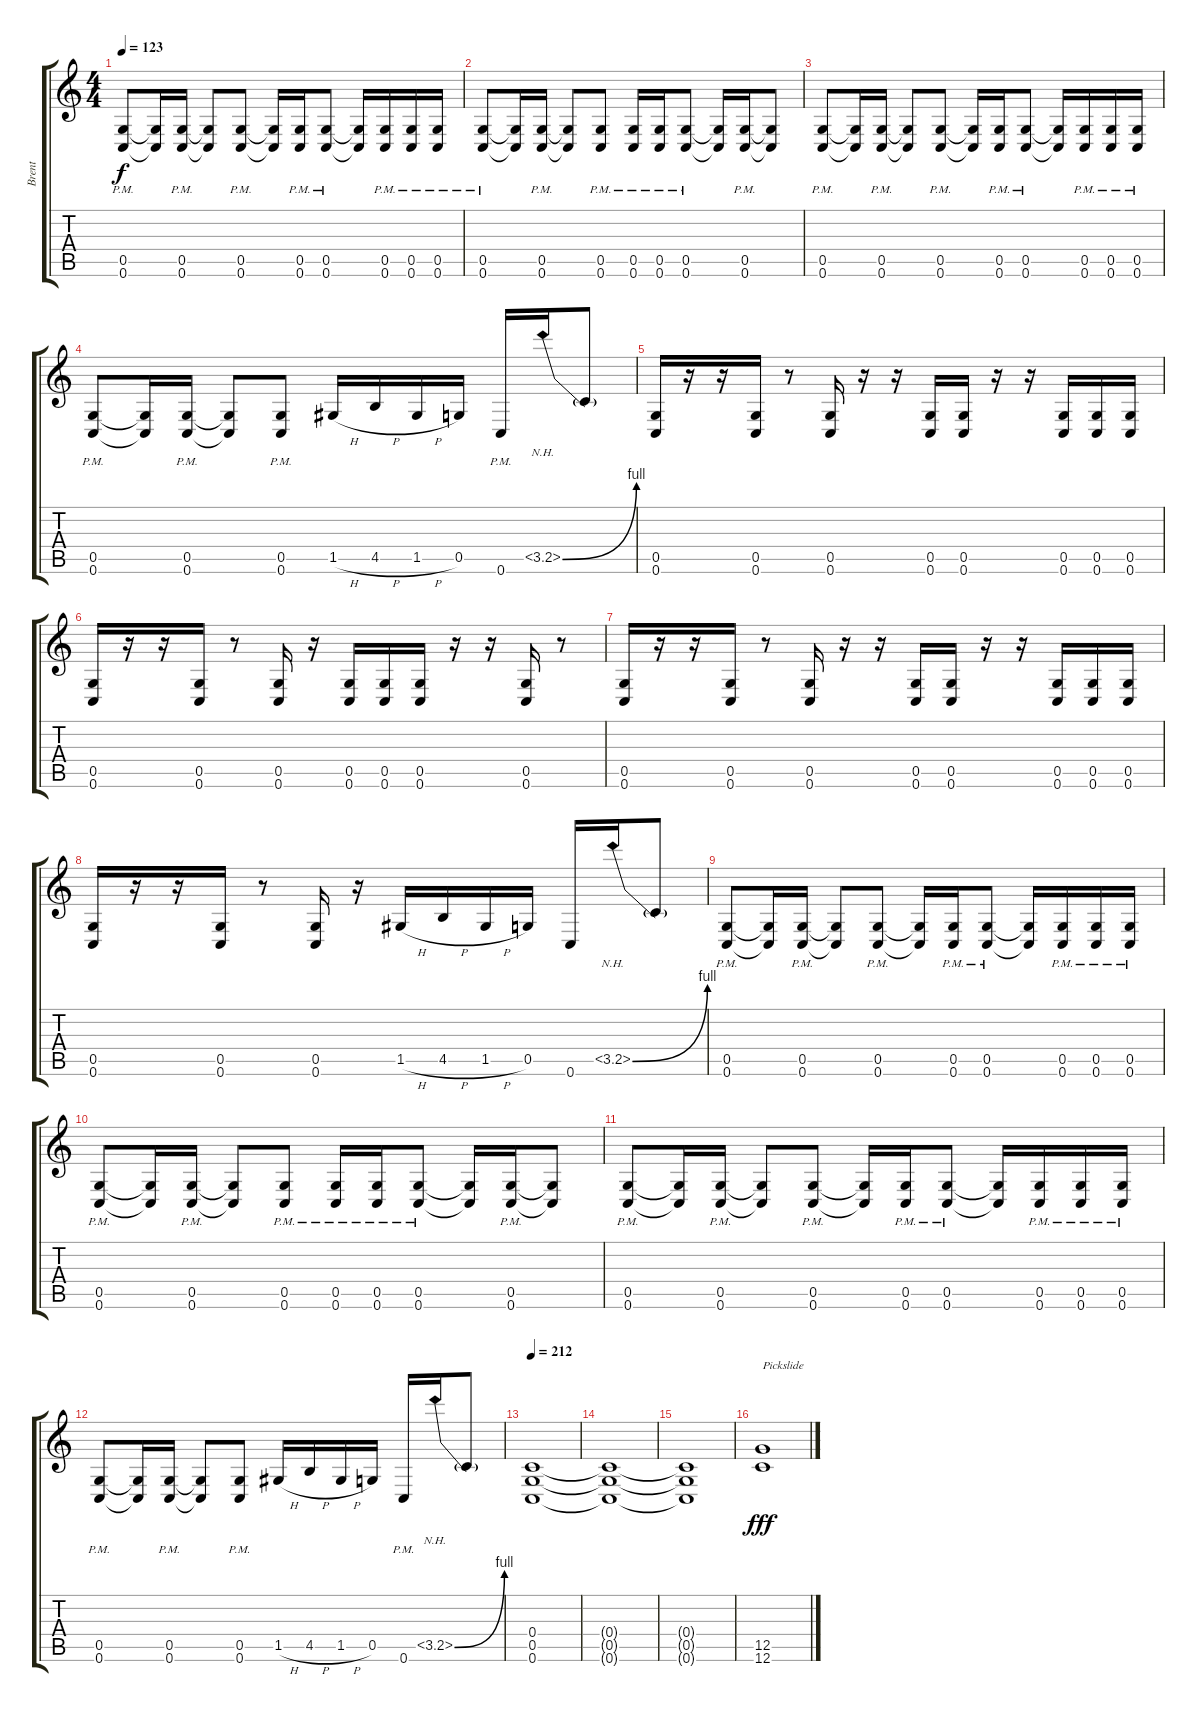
\track ("Brent" "Brent") {instrument distortionguitar}
\staff {score tabs}
\tuning (D4 A3 F3 C3 G2 C2) {hide}
\ts (4 4)
\tempo 123
\clef g2
\ks c
(0.5{pm} 0.6{pm}).8{dy f} (0.5{t} 0.6{t}).16 (0.5{pm} 0.6{pm}).16 (0.5{t} 0.6{t}).8 (0.5{pm} 0.6{pm}).8 (0.5{t} 0.6{t}).16 (0.5{pm} 0.6{pm}).16 (0.5{pm} 0.6{pm}).8 (0.5{t} 0.6{t}).16 (0.5{pm} 0.6{pm}).16 (0.5{pm} 0.6{pm}).16 (0.5{pm} 0.6{pm}).16 |
(0.5{pm} 0.6{pm}).8 (0.5{t} 0.6{t}).16 (0.5{pm} 0.6{pm}).16 (0.5{t} 0.6{t}).8 (0.5{pm} 0.6{pm}).8 (0.5{pm} 0.6{pm}).16 (0.5{pm} 0.6{pm}).16 (0.5{pm} 0.6{pm}).8 (0.5{t} 0.6{t}).16 (0.5{pm} 0.6{pm}).16 (0.5{t} 0.6{t}).8 |
(0.5{pm} 0.6{pm}).8 (0.5{t} 0.6{t}).16 (0.5{pm} 0.6{pm}).16 (0.5{t} 0.6{t}).8 (0.5{pm} 0.6{pm}).8 (0.5{t} 0.6{t}).16 (0.5{pm} 0.6{pm}).16 (0.5{pm} 0.6{pm}).8 (0.5{t} 0.6{t}).16 (0.5{pm} 0.6{pm}).16 (0.5{pm} 0.6{pm}).16 (0.5{pm} 0.6{pm}).16 |
(0.5{pm} 0.6{pm}).8 (0.5{t} 0.6{t}).16 (0.5{pm} 0.6{pm}).16 (0.5{t} 0.6{t}).8 (0.5{pm} 0.6{pm}).8 1.5{h}.16 4.5{h}.16 1.5{h}.16 0.5.16 0.6{pm}.16 3.5{be (bend 0 0 60 4) nh}.16 3.5{t}.8 |
(0.5 0.6).16 r.16 r.16 (0.5 0.6).16 r.8 (0.5 0.6).16 r.16 r.16 (0.5 0.6).16 (0.5 0.6).16 r.16 r.16 (0.5 0.6).16 (0.5 0.6).16 (0.5 0.6).16 |
(0.5 0.6).16 r.16 r.16 (0.5 0.6).16 r.8 (0.5 0.6).16 r.16 (0.5 0.6).16 (0.5 0.6).16 (0.5 0.6).16 r.16 r.16 (0.5 0.6).16 r.8 |
(0.5 0.6).16 r.16 r.16 (0.5 0.6).16 r.8 (0.5 0.6).16 r.16 r.16 (0.5 0.6).16 (0.5 0.6).16 r.16 r.16 (0.5 0.6).16 (0.5 0.6).16 (0.5 0.6).16 |
(0.5 0.6).16 r.16 r.16 (0.5 0.6).16 r.8 (0.5 0.6).16 r.16 1.5{h}.16 4.5{h}.16 1.5{h}.16 0.5.16 0.6.16 3.5{be (bend 0 0 60 4) nh}.16 3.5{t}.8 |
(0.5{pm} 0.6{pm}).8 (0.5{t} 0.6{t}).16 (0.5{pm} 0.6{pm}).16 (0.5{t} 0.6{t}).8 (0.5{pm} 0.6{pm}).8 (0.5{t} 0.6{t}).16 (0.5{pm} 0.6{pm}).16 (0.5{pm} 0.6{pm}).8 (0.5{t} 0.6{t}).16 (0.5{pm} 0.6{pm}).16 (0.5{pm} 0.6{pm}).16 (0.5{pm} 0.6{pm}).16 |
(0.5{pm} 0.6{pm}).8 (0.5{t} 0.6{t}).16 (0.5{pm} 0.6{pm}).16 (0.5{t} 0.6{t}).8 (0.5{pm} 0.6{pm}).8 (0.5{pm} 0.6{pm}).16 (0.5{pm} 0.6{pm}).16 (0.5{pm} 0.6{pm}).8 (0.5{t} 0.6{t}).16 (0.5{pm} 0.6{pm}).16 (0.5{t} 0.6{t}).8 |
(0.5{pm} 0.6{pm}).8 (0.5{t} 0.6{t}).16 (0.5{pm} 0.6{pm}).16 (0.5{t} 0.6{t}).8 (0.5{pm} 0.6{pm}).8 (0.5{t} 0.6{t}).16 (0.5{pm} 0.6{pm}).16 (0.5{pm} 0.6{pm}).8 (0.5{t} 0.6{t}).16 (0.5{pm} 0.6{pm}).16 (0.5{pm} 0.6{pm}).16 (0.5{pm} 0.6{pm}).16 |
(0.5{pm} 0.6{pm}).8 (0.5{t} 0.6{t}).16 (0.5{pm} 0.6{pm}).16 (0.5{t} 0.6{t}).8 (0.5{pm} 0.6{pm}).8 1.5{h}.16 4.5{h}.16 1.5{h}.16 0.5.16 0.6{pm}.16 3.5{be (bend 0 0 60 4) nh}.16 3.5{t}.8 |
\tempo 212
(0.4 0.5 0.6).1 |
(0.4{t} 0.5{t} 0.6{t}).1 |
(0.4{t} 0.5{t} 0.6{t}).1 |
(12.5 12.6{ss}).1{txt "Pickslide" dy fff}
